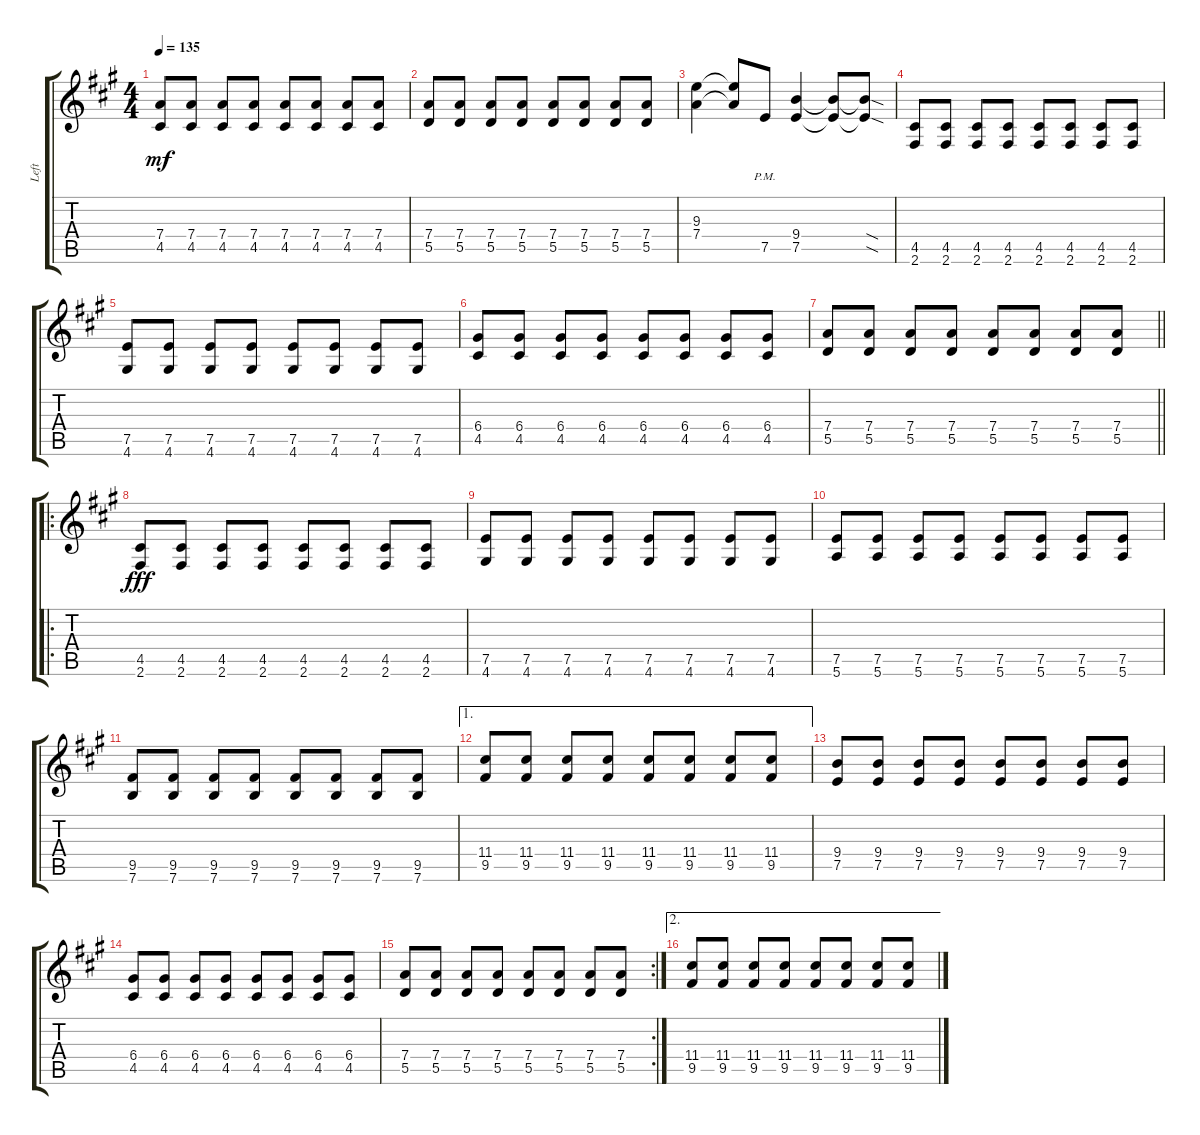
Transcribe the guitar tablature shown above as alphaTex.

\track ("Left" "Left") {instrument distortionguitar}
\staff {score tabs}
\tuning (E4 B3 G3 D3 A2 E2) {hide}
\ts (4 4)
\tempo 135
\clef g2
\ks a
(7.4 4.5).8{dy mf} (7.4 4.5).8 (7.4 4.5).8 (7.4 4.5).8 (7.4 4.5).8 (7.4 4.5).8 (7.4 4.5).8 (7.4 4.5).8 |
(7.4 5.5).8 (7.4 5.5).8 (7.4 5.5).8 (7.4 5.5).8 (7.4 5.5).8 (7.4 5.5).8 (7.4 5.5).8 (7.4 5.5).8 |
(9.3 7.4).4 (9.3{t} 7.4{t}).8 7.5{pm}.8 (9.4 7.5).4 (9.4{t} 7.5{t}).8 (9.4{sod t} 7.5{sod t}).8 |
(4.5 2.6).8 (4.5 2.6).8 (4.5 2.6).8 (4.5 2.6).8 (4.5 2.6).8 (4.5 2.6).8 (4.5 2.6).8 (4.5 2.6).8 |
(7.5 4.6).8 (7.5 4.6).8 (7.5 4.6).8 (7.5 4.6).8 (7.5 4.6).8 (7.5 4.6).8 (7.5 4.6).8 (7.5 4.6).8 |
(6.4 4.5).8 (6.4 4.5).8 (6.4 4.5).8 (6.4 4.5).8 (6.4 4.5).8 (6.4 4.5).8 (6.4 4.5).8 (6.4 4.5).8 |
\barLineRight lightlight
(7.4 5.5).8 (7.4 5.5).8 (7.4 5.5).8 (7.4 5.5).8 (7.4 5.5).8 (7.4 5.5).8 (7.4 5.5).8 (7.4 5.5).8 |
\ro
(4.5 2.6).8{dy fff} (4.5 2.6).8 (4.5 2.6).8 (4.5 2.6).8 (4.5 2.6).8 (4.5 2.6).8 (4.5 2.6).8 (4.5 2.6).8 |
(7.5 4.6).8 (7.5 4.6).8 (7.5 4.6).8 (7.5 4.6).8 (7.5 4.6).8 (7.5 4.6).8 (7.5 4.6).8 (7.5 4.6).8 |
(7.5 5.6).8 (7.5 5.6).8 (7.5 5.6).8 (7.5 5.6).8 (7.5 5.6).8 (7.5 5.6).8 (7.5 5.6).8 (7.5 5.6).8 |
(9.5 7.6).8 (9.5 7.6).8 (9.5 7.6).8 (9.5 7.6).8 (9.5 7.6).8 (9.5 7.6).8 (9.5 7.6).8 (9.5 7.6).8 |
\ae 1
(11.4 9.5).8 (11.4 9.5).8 (11.4 9.5).8 (11.4 9.5).8 (11.4 9.5).8 (11.4 9.5).8 (11.4 9.5).8 (11.4 9.5).8 |
(9.4 7.5).8 (9.4 7.5).8 (9.4 7.5).8 (9.4 7.5).8 (9.4 7.5).8 (9.4 7.5).8 (9.4 7.5).8 (9.4 7.5).8 |
(6.4 4.5).8 (6.4 4.5).8 (6.4 4.5).8 (6.4 4.5).8 (6.4 4.5).8 (6.4 4.5).8 (6.4 4.5).8 (6.4 4.5).8 |
\rc 2
(7.4 5.5).8 (7.4 5.5).8 (7.4 5.5).8 (7.4 5.5).8 (7.4 5.5).8 (7.4 5.5).8 (7.4 5.5).8 (7.4 5.5).8 |
\ae 2
(11.4 9.5).8 (11.4 9.5).8 (11.4 9.5).8 (11.4 9.5).8 (11.4 9.5).8 (11.4 9.5).8 (11.4 9.5).8 (11.4 9.5).8
